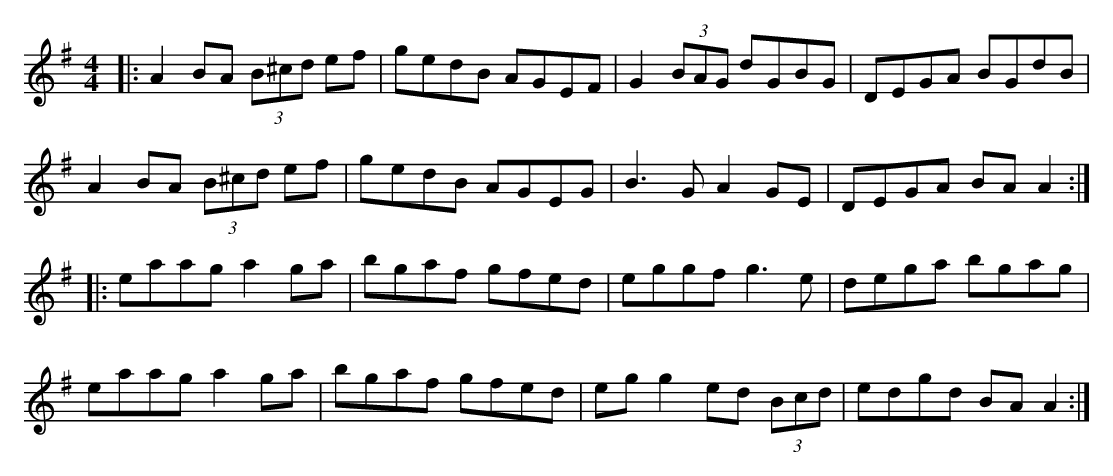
X:1
M:4/4
K:Ador
|:A2 BA (3B^cd ef|gedB AGEF|G2 (3BAG dGBG|DEGA BGdB|
A2 BA (3B^cd ef|gedB AGEG|B3G A2GE|DEGA BAA2:|
|:eaag a2ga|bgaf gfed|eggf g3e|dega bgag|
eaag a2ga|bgaf gfed|eg g2 ed (3Bcd|edgd BA A2:|
